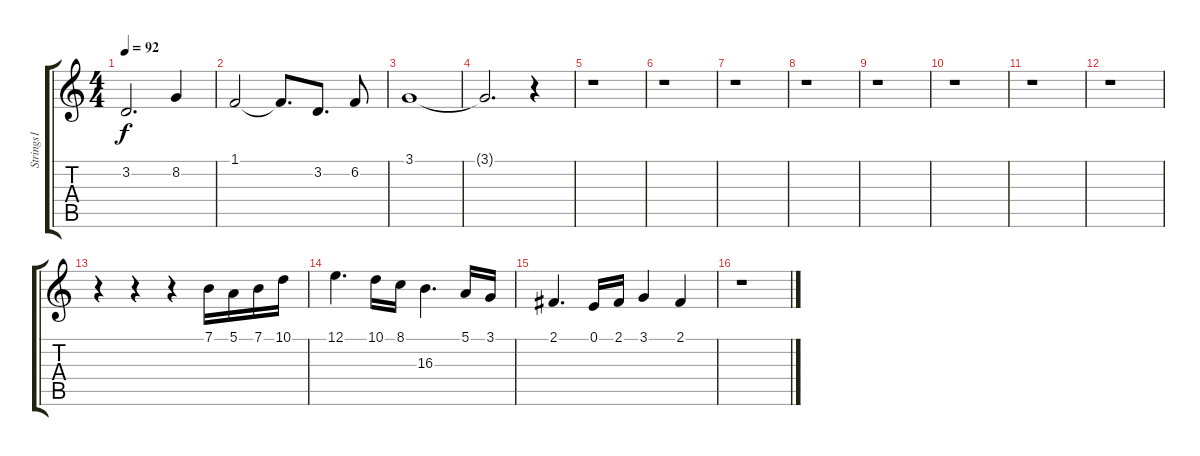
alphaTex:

\track ("Strings1" "Strings1") {instrument synthstrings2}
\staff {score tabs}
\tuning (E4 B3 G3 D3 A2 E2) {hide}
\ts (4 4)
\tempo 92
\clef g2
\ks c
3.2.2{d dy f} 8.2.4 |
1.1.2 1.1{t}.8{d} 3.2.8{d} 6.2.8 |
3.1.1 |
3.1{t}.2{d} r.4 |
r.1 |
r.1 |
r.1 |
r.1 |
r.1 |
r.1 |
r.1 |
r.1 |
r.4 r.4 r.4 7.1.16 5.1.16 7.1.16 10.1.16 |
12.1.4{d} 10.1.16 8.1.16 16.3.4{d} 5.1.16 3.1.16 |
2.1.4{d} 0.1.16 2.1.16 3.1.4 2.1.4 |
r.1
